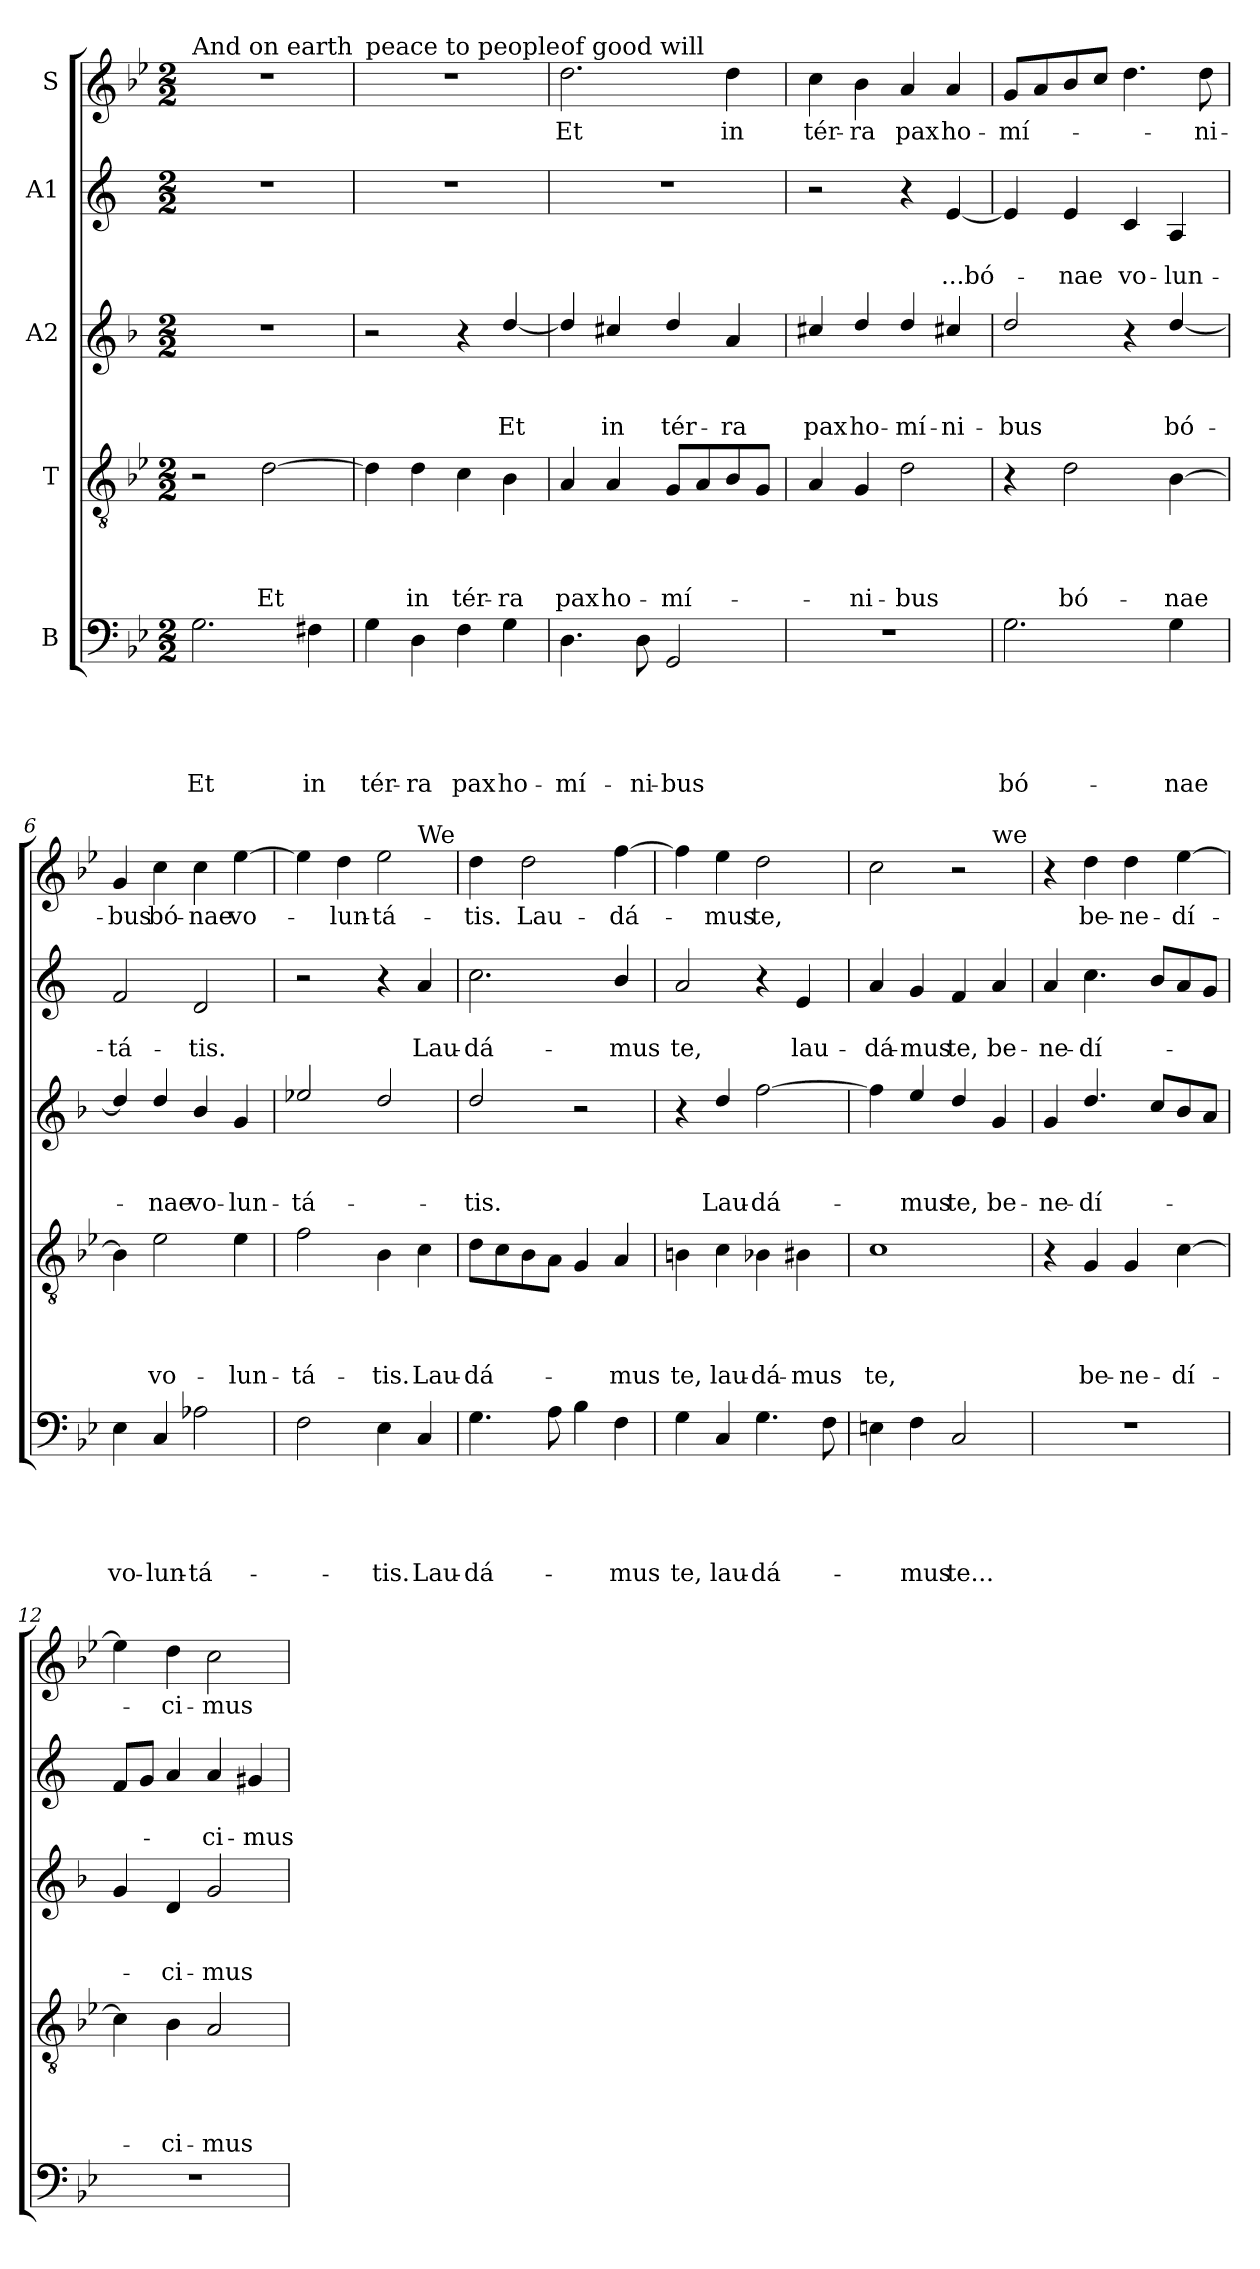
**kern	**text	**text	**text	**text	**text	**kern	**text	**text	**text	**text	**kern	**text	**text	**text	**kern	**text	**text	**kern	**text
*part5	*part5	*part5	*part5	*part5	*part5	*part4	*part4	*part4	*part4	*part4	*part3	*part3	*part3	*part3	*part2	*part2	*part2	*part1	*part1
*staff5	*staff5	*staff5	*staff5	*staff5	*staff5	*staff4	*staff4	*staff4	*staff4	*staff4	*staff3	*staff3	*staff3	*staff3	*staff2	*staff2	*staff2	*staff1	*staff1
*I"B	*	*	*	*	*	*I"T	*	*	*	*	*I"A2	*	*	*	*I"A1	*	*	*I"S	*
*clefF4	*	*	*	*	*	*clefGv2	*	*	*	*	*clefG2	*	*	*	*clefG2	*	*	*clefG2	*
*	*	*	*	*	*	*	*	*	*	*	*ITrd4c7	*	*	*	*ITrd1c2	*	*	*	*
*k[b-e-]	*	*	*	*	*	*k[b-e-]	*	*	*	*	*k[b-e-]	*	*	*	*k[b-e-]	*	*	*k[b-e-]	*
*B-:	*	*	*	*	*	*B-:	*	*	*	*	*B-:	*	*	*	*B-:	*	*	*B-:	*
*M2/2	*	*	*	*	*	*M2/2	*	*	*	*	*M2/2	*	*	*	*M2/2	*	*	*M2/2	*
=1	=1	=1	=1	=1	=1	=1	=1	=1	=1	=1	=1	=1	=1	=1	=1	=1	=1	=1	=1
!	!	!	!	!	!	!	!	!	!	!	!	!	!	!	!	!	!	!LO:TX:a:t=And on earth	!
!	!	!	!	!	!LO:LY:b	!	!	!	!	!	!	!	!	!	!	!	!	!	!
2.G\	.	.	.	.	Et	2r	.	.	.	.	1r	.	.	.	1r	.	.	1r	.
!	!	!	!	!	!	!	!	!	!	!LO:LY:b	!	!	!	!	!	!	!	!	!
.	.	.	.	.	.	[2d\	.	.	.	Et	.	.	.	.	.	.	.	.	.
!	!	!	!	!	!LO:LY:b	!	!	!	!	!	!	!	!	!	!	!	!	!	!
4F#X\	.	.	.	.	in	.	.	.	.	.	.	.	.	.	.	.	.	.	.
=2	=2	=2	=2	=2	=2	=2	=2	=2	=2	=2	=2	=2	=2	=2	=2	=2	=2	=2	=2
!	!	!	!	!	!	!	!	!	!	!	!	!	!	!	!	!	!	!LO:TX:a:t=peace to people	!
!	!	!	!	!	!LO:LY:b	!	!	!	!	!	!	!	!	!	!	!	!	!	!
4G\	.	.	.	.	tér-	4d\]	.	.	.	.	2r	.	.	.	1r	.	.	1r	.
!	!	!	!	!	!LO:LY:b	!	!	!	!	!LO:LY:b	!	!	!	!	!	!	!	!	!
4D\	.	.	.	.	-ra	4d\	.	.	.	in	.	.	.	.	.	.	.	.	.
!	!	!	!	!	!LO:LY:b	!	!	!	!	!LO:LY:b	!	!	!	!	!	!	!	!	!
4F\	.	.	.	.	pax	4c\	.	.	.	tér-	4r	.	.	.	.	.	.	.	.
!	!	!	!	!	!LO:LY:b	!	!	!	!	!LO:LY:b	!	!	!	!LO:LY:b	!	!	!	!	!
4G\	.	.	.	.	ho-	4B-\	.	.	.	-ra	[4g/	.	.	Et	.	.	.	.	.
=3	=3	=3	=3	=3	=3	=3	=3	=3	=3	=3	=3	=3	=3	=3	=3	=3	=3	=3	=3
!	!	!	!	!	!	!	!	!	!	!	!	!	!	!	!	!	!	!LO:TX:a:t=of good will	!
!	!	!	!	!	!LO:LY:b	!	!	!	!	!LO:LY:b	!	!	!	!	!	!	!	!	!LO:LY:b
4.D\	.	.	.	.	-mí-	4A/	.	.	.	pax	4g/]	.	.	.	1r	.	.	2.dd\	Et
!	!	!	!	!	!	!	!	!	!	!LO:LY:b	!	!	!	!LO:LY:b	!	!	!	!	!
.	.	.	.	.	.	4A/	.	.	.	ho-	4f#X/	.	.	in	.	.	.	.	.
!	!	!	!	!	!LO:LY:b	!	!	!	!	!	!	!	!	!	!	!	!	!	!
8D\	.	.	.	.	-ni-	.	.	.	.	.	.	.	.	.	.	.	.	.	.
!	!	!	!	!	!LO:LY:b	!	!	!	!	!LO:LY:b	!	!	!	!LO:LY:b	!	!	!	!	!
2GG/	.	.	.	.	-bus	8G/L	.	.	.	-mí-	4g/	.	.	tér-	.	.	.	.	.
.	.	.	.	.	.	8A/	.	.	.	.	.	.	.	.	.	.	.	.	.
!	!	!	!	!	!	!	!	!	!	!	!	!	!	!LO:LY:b	!	!	!	!	!LO:LY:b
.	.	.	.	.	.	8B-/	.	.	.	.	4d/	.	.	-ra	.	.	.	4dd\	in
.	.	.	.	.	.	8G/J	.	.	.	.	.	.	.	.	.	.	.	.	.
=4	=4	=4	=4	=4	=4	=4	=4	=4	=4	=4	=4	=4	=4	=4	=4	=4	=4	=4	=4
!	!	!	!	!	!	!	!	!	!	!	!	!	!	!LO:LY:b	!	!	!	!	!LO:LY:b
1r	.	.	.	.	.	4A/	.	.	.	.	4f#X/	.	.	pax	2r	.	.	4cc\	tér-
!	!	!	!	!	!	!	!	!	!	!LO:LY:b	!	!	!	!LO:LY:b	!	!	!	!	!LO:LY:b
.	.	.	.	.	.	4G/	.	.	.	-ni-	4g/	.	.	ho-	.	.	.	4b-\	-ra
!	!	!	!	!	!	!	!	!	!	!LO:LY:b	!	!	!	!LO:LY:b	!	!	!	!	!LO:LY:b
.	.	.	.	.	.	2d\	.	.	.	-bus	4g/	.	.	-mí-	4r	.	.	4a/	pax
!	!	!	!	!	!	!	!	!	!	!	!	!	!	!LO:LY:b	!	!	!LO:LY:b	!	!LO:LY:b
.	.	.	.	.	.	.	.	.	.	.	4f#X/	.	.	-ni-	[4d/	.	...bó-	4a/	ho-
=5	=5	=5	=5	=5	=5	=5	=5	=5	=5	=5	=5	=5	=5	=5	=5	=5	=5	=5	=5
!	!	!	!	!	!LO:LY:b	!	!	!	!	!	!	!	!	!LO:LY:b	!	!	!	!	!LO:LY:b
2.G\	.	.	.	.	bó-	4r	.	.	.	.	2g/	.	.	-bus	4d/]	.	.	8g/L	-mí-
.	.	.	.	.	.	.	.	.	.	.	.	.	.	.	.	.	.	8a/	.
!	!	!	!	!	!	!	!	!	!	!LO:LY:b	!	!	!	!	!	!	!LO:LY:b	!	!
.	.	.	.	.	.	2d\	.	.	.	bó-	.	.	.	.	4d/	.	-nae	8b-/	.
.	.	.	.	.	.	.	.	.	.	.	.	.	.	.	.	.	.	8cc/J	.
!	!	!	!	!	!	!	!	!	!	!	!	!	!	!	!	!	!LO:LY:b	!	!
.	.	.	.	.	.	.	.	.	.	.	4r	.	.	.	4B-/	.	vo-	4.dd\	.
!	!	!	!	!	!LO:LY:b	!	!	!	!	!LO:LY:b	!	!	!	!LO:LY:b	!	!	!LO:LY:b	!	!
4G\	.	.	.	.	-nae	[4B-\	.	.	.	-nae	[4g/	.	.	bó-	4G/	.	-lun-	.	.
!	!	!	!	!	!	!	!	!	!	!	!	!	!	!	!	!	!	!	!LO:LY:b
.	.	.	.	.	.	.	.	.	.	.	.	.	.	.	.	.	.	8dd\	-ni-
!!LO:PB:g=z
=6	=6	=6	=6	=6	=6	=6	=6	=6	=6	=6	=6	=6	=6	=6	=6	=6	=6	=6	=6
!	!	!	!	!	!LO:LY:b	!	!	!	!	!	!	!	!	!	!	!	!LO:LY:b	!	!LO:LY:b
4E-\	.	.	.	.	vo-	4B-\]	.	.	.	.	4g/]	.	.	.	2e-/	.	-tá-	4g/	-bus
!	!	!	!	!	!LO:LY:b	!	!	!	!	!LO:LY:b	!	!	!	!LO:LY:b	!	!	!	!	!LO:LY:b
4C/	.	.	.	.	-lun-	2e-\	.	.	.	vo-	4g/	.	.	-nae	.	.	.	4cc\	bó-
!	!	!	!	!	!LO:LY:b	!	!	!	!	!	!	!	!	!LO:LY:b	!	!	!LO:LY:b	!	!LO:LY:b
2A-X\	.	.	.	.	-tá-	.	.	.	.	.	4e-/	.	.	vo-	2c/	.	-tis.	4cc\	-nae
!	!	!	!	!	!	!	!	!	!	!LO:LY:b	!	!	!	!LO:LY:b	!	!	!	!	!LO:LY:b
.	.	.	.	.	.	4e-\	.	.	.	-lun-	4c/	.	.	-lun-	.	.	.	[4ee-\	vo-
=7	=7	=7	=7	=7	=7	=7	=7	=7	=7	=7	=7	=7	=7	=7	=7	=7	=7	=7	=7
!	!	!	!	!	!	!	!	!	!	!LO:LY:b	!	!	!	!LO:LY:b	!	!	!	!	!
*	*	*	*	*	*	*	*	*	*	*	*	*	*	*	*	*	*	*^	*
2F\	.	.	.	.	.	2f\	.	.	.	-tá-	2a-X/	.	.	-tá-	2r	.	.	4ee-\]	2.ryy	.
!	!	!	!	!	!	!	!	!	!	!	!	!	!	!	!	!	!	!	!	!LO:LY:b
.	.	.	.	.	.	.	.	.	.	.	.	.	.	.	.	.	.	4dd\	.	-lun-
!	!	!	!	!	!LO:LY:b	!	!	!	!	!LO:LY:b	!	!	!	!	!	!	!	!	!	!LO:LY:b
4E-\	.	.	.	.	-tis.	4B-\	.	.	.	-tis.	2g/	.	.	.	4r	.	.	2ee-\	.	-tá-
!	!	!	!	!	!	!	!	!	!	!	!	!	!	!	!	!	!	!	!LO:TX:a:t=We	!
!	!	!	!	!	!LO:LY:b	!	!	!	!	!LO:LY:b	!	!	!	!	!	!	!LO:LY:b	!	!	!
4C/	.	.	.	.	Lau-	4c\	.	.	.	Lau-	.	.	.	.	4g/	.	Lau-	.	4ryy	.
=8	=8	=8	=8	=8	=8	=8	=8	=8	=8	=8	=8	=8	=8	=8	=8	=8	=8	=8	=8	=8
!	!	!	!	!	!	!	!	!	!	!	!	!	!	!	!	!	!	!LO:TX:a:t=praise you,	!	!
!	!	!	!	!	!LO:LY:b	!	!	!	!	!LO:LY:b	!	!	!	!LO:LY:b	!	!	!LO:LY:b	!	!	!LO:LY:b
*	*	*	*	*	*	*	*	*	*	*	*	*	*	*	*	*	*	*v	*v	*
4.G\	.	.	.	.	-dá-	8d\L	.	.	.	-dá-	2g/	.	.	-tis.	2.b-\	.	-dá-	4dd\	-tis.
.	.	.	.	.	.	8c\	.	.	.	.	.	.	.	.	.	.	.	.	.
!	!	!	!	!	!	!	!	!	!	!	!	!	!	!	!	!	!	!	!LO:LY:b
.	.	.	.	.	.	8B-\	.	.	.	.	.	.	.	.	.	.	.	2dd\	Lau-
8A\	.	.	.	.	.	8A\J	.	.	.	.	.	.	.	.	.	.	.	.	.
4B-\	.	.	.	.	.	4G/	.	.	.	.	2r	.	.	.	.	.	.	.	.
!	!	!	!	!	!LO:LY:b	!	!	!	!	!LO:LY:b	!	!	!	!	!	!	!LO:LY:b	!	!LO:LY:b
4F\	.	.	.	.	-mus	4A/	.	.	.	-mus	.	.	.	.	4a/	.	-mus	[4ff\	-dá-
=9	=9	=9	=9	=9	=9	=9	=9	=9	=9	=9	=9	=9	=9	=9	=9	=9	=9	=9	=9
!	!	!	!	!	!LO:LY:b	!	!	!	!	!LO:LY:b	!	!	!	!	!	!	!LO:LY:b	!	!
4G\	.	.	.	.	te,	4Bn\	.	.	.	te,	4r	.	.	.	2g/	.	te,	4ff\]	.
!	!	!	!	!	!LO:LY:b	!	!	!	!	!LO:LY:b	!	!	!	!LO:LY:b	!	!	!	!	!LO:LY:b
4C/	.	.	.	.	lau-	4c\	.	.	.	lau-	4g/	.	.	Lau-	.	.	.	4ee-\	-mus
!	!	!	!	!	!LO:LY:b	!	!	!	!	!LO:LY:b	!	!	!	!LO:LY:b	!	!	!	!	!LO:LY:b
4.G\	.	.	.	.	-dá-	4B-\	.	.	.	-dá-	[2b-\	.	.	-dá-	4r	.	.	2dd\	te,
!	!	!	!	!	!	!	!	!	!	!LO:LY:b	!	!	!	!	!	!	!LO:LY:b	!	!
.	.	.	.	.	.	4B#\	.	.	.	-mus	.	.	.	.	4d/	.	lau-	.	.
8F\	.	.	.	.	.	.	.	.	.	.	.	.	.	.	.	.	.	.	.
=10	=10	=10	=10	=10	=10	=10	=10	=10	=10	=10	=10	=10	=10	=10	=10	=10	=10	=10	=10
!	!	!	!	!	!	!	!	!	!	!LO:LY:b	!	!	!	!	!	!	!LO:LY:b	!	!
*	*	*	*	*	*	*	*	*	*	*	*	*	*	*	*	*	*	*^	*
4En\	.	.	.	.	.	1c	.	.	.	te,	4b-\]	.	.	.	4g/	.	-dá-	2cc\	2.ryy	.
!	!	!	!	!	!LO:LY:b	!	!	!	!	!	!	!	!	!LO:LY:b	!	!	!LO:LY:b	!	!	!
4F\	.	.	.	.	-mus	.	.	.	.	.	4a/	.	.	-mus	4f/	.	-mus	.	.	.
!	!	!	!	!	!LO:LY:b	!	!	!	!	!	!	!	!	!LO:LY:b	!	!	!LO:LY:b	!	!	!
2C/	.	.	.	.	te...	.	.	.	.	.	4g/	.	.	te,	4e-/	.	te,	2r	.	.
!	!	!	!	!	!	!	!	!	!	!	!	!	!	!	!	!	!	!	!LO:TX:a:t=we	!
!	!	!	!	!	!	!	!	!	!	!	!	!	!	!LO:LY:b	!	!	!LO:LY:b	!	!	!
.	.	.	.	.	.	.	.	.	.	.	4c/	.	.	be-	4g/	.	be-	.	4ryy	.
!!LO:LB:g=z
=11	=11	=11	=11	=11	=11	=11	=11	=11	=11	=11	=11	=11	=11	=11	=11	=11	=11	=11	=11	=11
!	!	!	!	!	!	!	!	!	!	!	!	!	!	!	!	!	!	!LO:TX:a:t=bless you,	!	!
!	!	!	!	!	!	!	!	!	!	!	!	!	!	!LO:LY:b	!	!	!LO:LY:b	!	!	!
*	*	*	*	*	*	*	*	*	*	*	*	*	*	*	*	*	*	*v	*v	*
1r	.	.	.	.	.	4r	.	.	.	.	4c/	.	.	-ne-	4g/	.	-ne-	4r	.
!	!	!	!	!	!	!	!	!	!	!LO:LY:b	!	!	!	!LO:LY:b	!	!	!LO:LY:b	!	!LO:LY:b
.	.	.	.	.	.	4G/	.	.	.	be-	4.g/	.	.	-dí-	4.b-\	.	-dí-	4dd\	be-
!	!	!	!	!	!	!	!	!	!	!LO:LY:b	!	!	!	!	!	!	!	!	!LO:LY:b
.	.	.	.	.	.	4G/	.	.	.	-ne-	.	.	.	.	.	.	.	4dd\	-ne-
.	.	.	.	.	.	.	.	.	.	.	8f/L	.	.	.	8a/L	.	.	.	.
!	!	!	!	!	!	!	!	!	!	!LO:LY:b	!	!	!	!	!	!	!	!	!LO:LY:b
.	.	.	.	.	.	[4c\	.	.	.	-dí-	8e-/	.	.	.	8g/	.	.	[4ee-\	-dí-
.	.	.	.	.	.	.	.	.	.	.	8d/J	.	.	.	8f/J	.	.	.	.
=12	=12	=12	=12	=12	=12	=12	=12	=12	=12	=12	=12	=12	=12	=12	=12	=12	=12	=12	=12
1r	.	.	.	.	.	4c\]	.	.	.	.	4c/	.	.	.	8e-/L	.	.	4ee-\]	.
.	.	.	.	.	.	.	.	.	.	.	.	.	.	.	8f/J	.	.	.	.
!	!	!	!	!	!	!	!	!	!	!LO:LY:b	!	!	!	!LO:LY:b	!	!	!	!	!LO:LY:b
.	.	.	.	.	.	4B-\	.	.	.	-ci-	4G/	.	.	-ci-	4g/	.	.	4dd\	-ci-
!	!	!	!	!	!	!	!	!	!	!LO:LY:b	!	!	!	!LO:LY:b	!	!	!LO:LY:b	!	!LO:LY:b
.	.	.	.	.	.	2A/	.	.	.	-mus	2c/	.	.	-mus	4g/	.	-ci-	2cc\	-mus
!	!	!	!	!	!	!	!	!	!	!	!	!	!	!	!	!	!LO:LY:b	!	!
.	.	.	.	.	.	.	.	.	.	.	.	.	.	.	4f#X/	.	-mus	.	.
=	=	=	=	=	=	=	=	=	=	=	=	=	=	=	=	=	=	=	=
*-	*-	*-	*-	*-	*-	*-	*-	*-	*-	*-	*-	*-	*-	*-	*-	*-	*-	*-	*-
